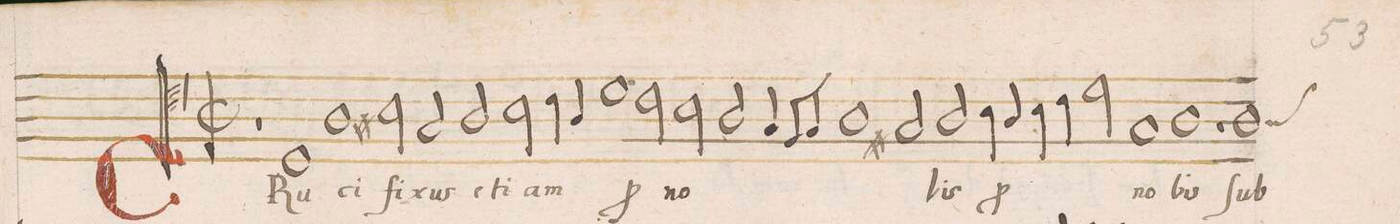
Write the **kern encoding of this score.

**kern	**text
*I"TENOR	*
*clefC4	*
*k[]	*
*met(C|)	*
*M2/1	*
1r	.
1D/	CRu-
=91-	=91-
1A\	-ci-
2B#X\	-fi-
2G/	-xus
=92-	=92-
2A/	e-
2Bny\	-ti-
4c\	-am
4A/	.
1d\	&
=93-	=93-
2c\	no-
2B\	.
2A/	.
=94-	=94-
4G/	.
8F/L	.
8G/J	.
1A\	.
2G#X/	.
=95-	=95-
2A/	-bis
4B\	&
4A/	.
4B\	.
4c\	.
2d\	.
=96-	=96-
1Gny/	no-
1A\	-bis
=97-	=97-
1r	.
*custos:A	*
1A\	ſub
=98-	=98-
*-	*-
